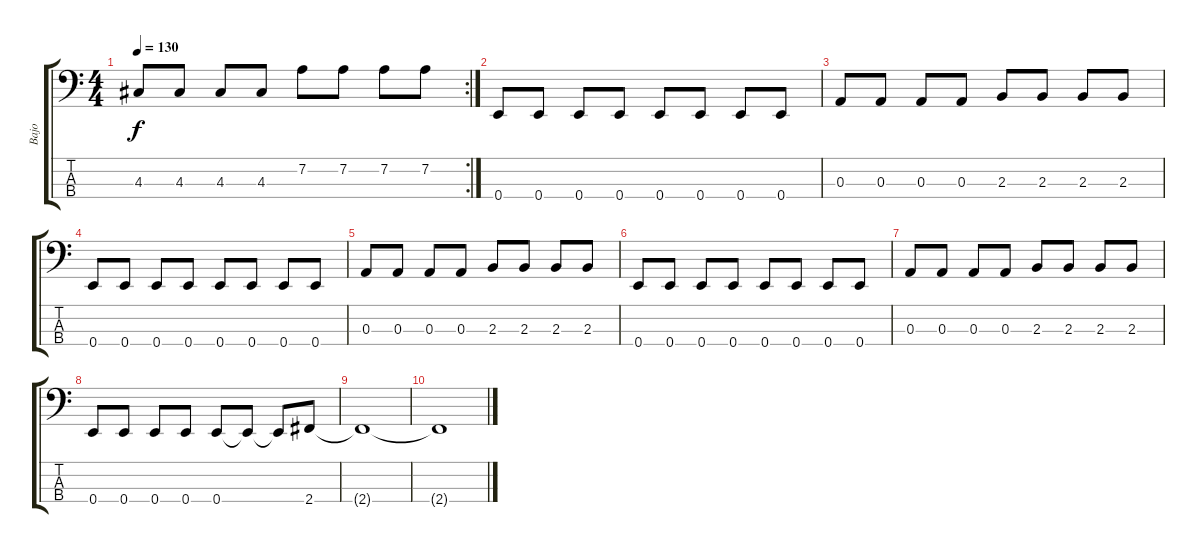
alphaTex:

\track ("Bajo" "Bajo") {instrument electricbassfinger}
\staff {score tabs}
\tuning (G2 D2 A1 E1) {hide}
\rc 2
\ts (4 4)
\tempo 130
\clef f4
\ks c
4.3.8{dy f} 4.3.8 4.3.8 4.3.8 7.2.8 7.2.8 7.2.8 7.2.8 |
0.4.8 0.4.8 0.4.8 0.4.8 0.4.8 0.4.8 0.4.8 0.4.8 |
0.3.8 0.3.8 0.3.8 0.3.8 2.3.8 2.3.8 2.3.8 2.3.8 |
0.4.8 0.4.8 0.4.8 0.4.8 0.4.8 0.4.8 0.4.8 0.4.8 |
0.3.8 0.3.8 0.3.8 0.3.8 2.3.8 2.3.8 2.3.8 2.3.8 |
0.4.8 0.4.8 0.4.8 0.4.8 0.4.8 0.4.8 0.4.8 0.4.8 |
0.3.8 0.3.8 0.3.8 0.3.8 2.3.8 2.3.8 2.3.8 2.3.8 |
0.4.8 0.4.8 0.4.8 0.4.8 0.4.8 0.4{t}.8 0.4{t}.8 2.4.8 |
2.4{t}.1 |
2.4{t}.1
